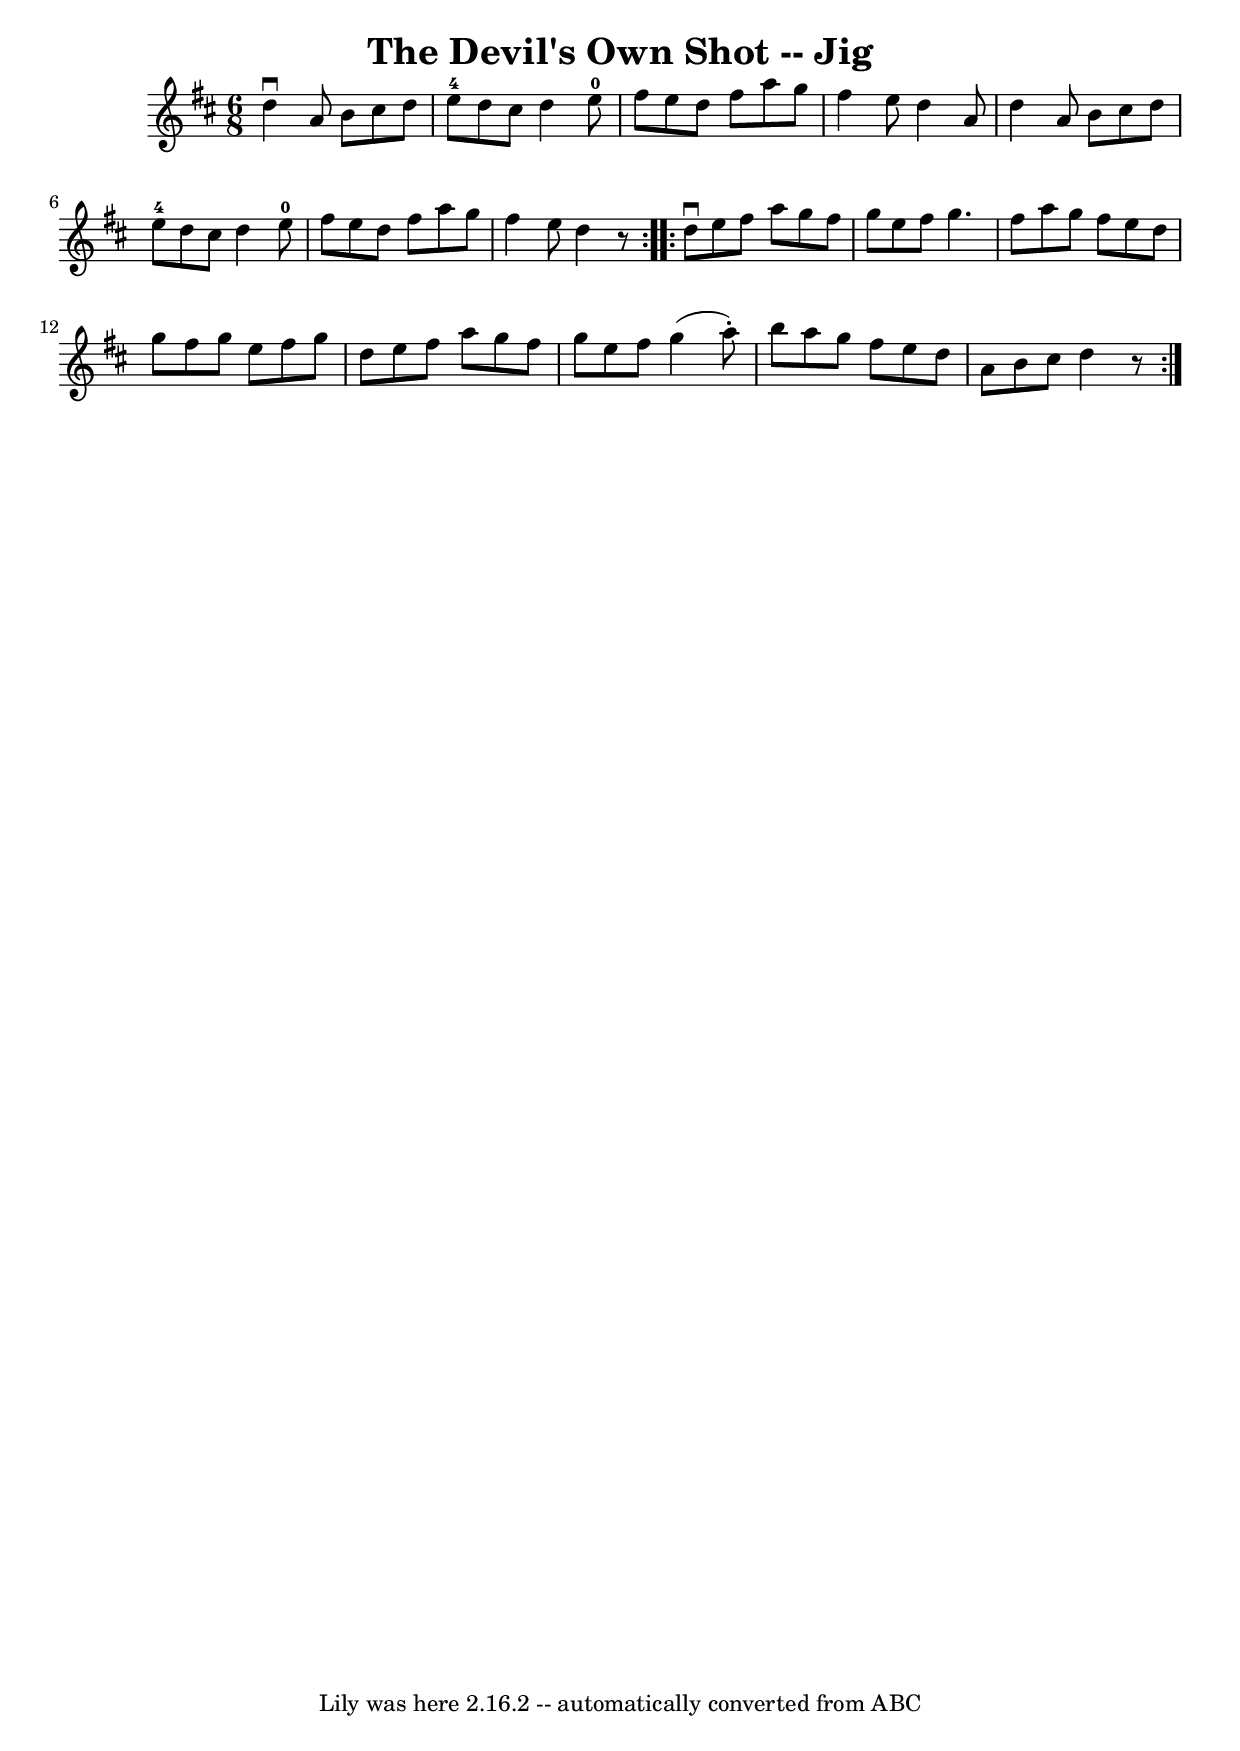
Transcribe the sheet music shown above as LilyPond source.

\version "2.16.2"
\include "Mammoth.ily"
\header {
  %% book = "Ryan's Mammoth Collection"
  crossRefNumber = "1"
  footnotes = ""
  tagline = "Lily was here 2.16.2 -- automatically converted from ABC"
  title = "The Devil's Own Shot -- Jig"

}
voicedefault =  {



  \repeat volta 2 {

    \time 6/8 
    \key d \major d''4^\downbow a'8 b'8 cis''8 d''8  
    |
    e''8-4 d''8 cis''8 d''4 e''8-0 |
    fis''8    
    e''8 d''8 fis''8 a''8 g''8  |
    fis''4 e''8 d''4    
    a'8  |
    d''4 a'8 b'8 cis''8 d''8  |
    e''8-4   
    d''8 cis''8 d''4 e''8-0 |
    fis''8 e''8 d''8 fis''8 
    a''8 g''8  |
    fis''4 e''8 d''4    r8 
  } 
  \repeat volta 2 {
    
    d''8^\downbow e''8 fis''8 a''8 g''8 fis''8  |
    g''8    
    e''8 fis''8 g''4.    |
    fis''8 a''8 g''8 fis''8 e''8  
    d''8  |
    g''8 fis''8 g''8 e''8 fis''8 g''8  |
    
    d''8 e''8 fis''8 a''8 g''8 fis''8  |
    g''8 e''8    
    fis''8 g''4 (a''8 -.) |
    b''8 a''8 g''8 fis''8 e''8 
    d''8  |
    a'8 b'8 cis''8 d''4    r8 
  }   

}

\score{
  <<

    \context Staff="default"
    {
      \voicedefault 
      
    }

  >>
  \layout {
    
  }
  \midi {
  }

}
